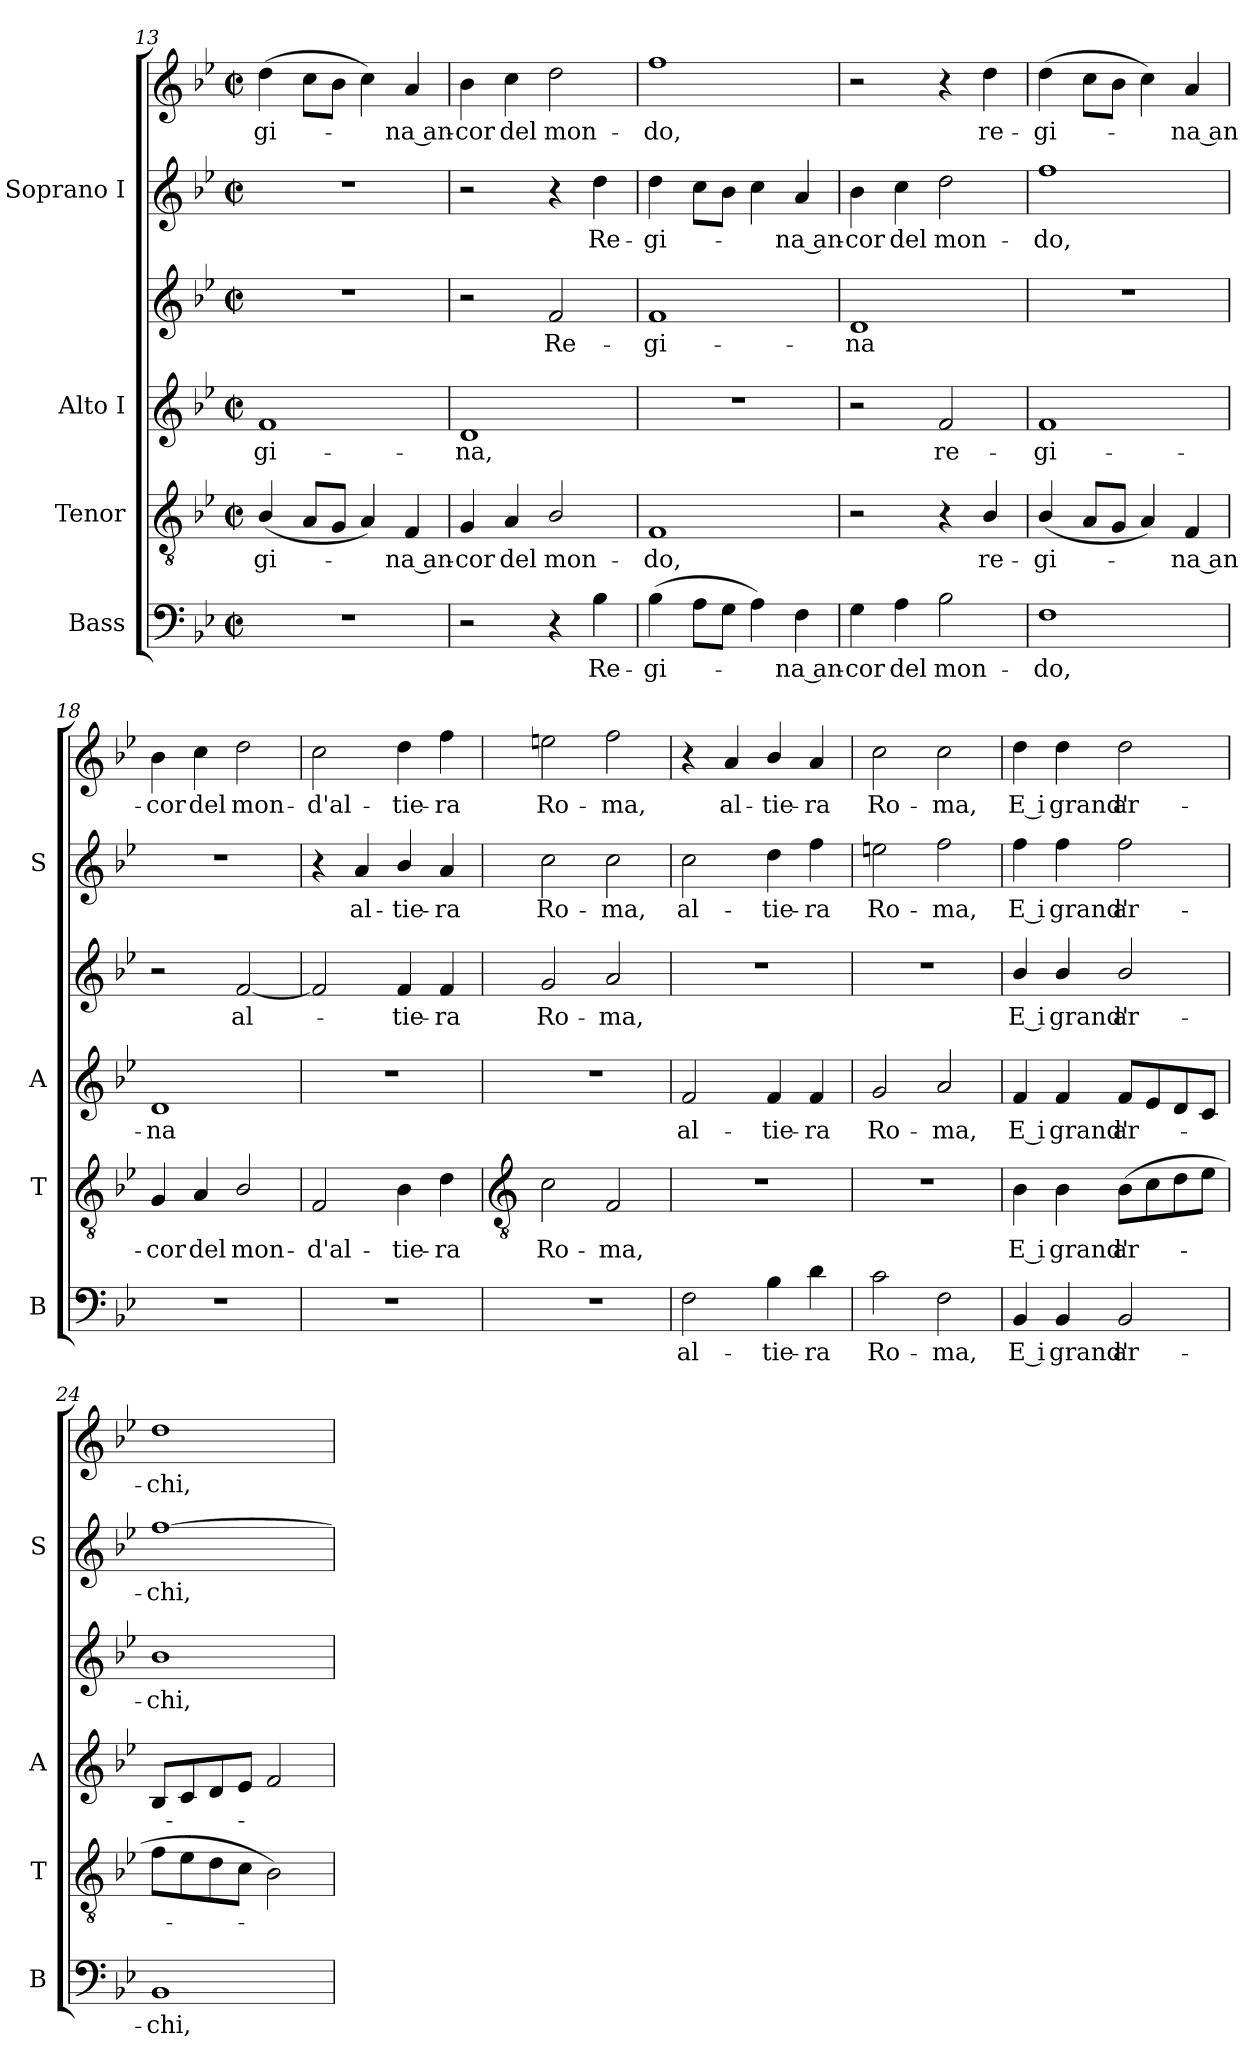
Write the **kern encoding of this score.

**kern	**text	**kern	**text	**kern	**text	**kern	**text	**kern	**text	**kern	**text
*part4	*part4	*part3	*part3	*part2	*part2	*part2	*part2	*part1	*part1	*part1	*part1
*staff6	*staff6	*staff5	*staff5	*staff4	*staff4	*staff3	*staff3	*staff2	*staff2	*staff1	*staff1
*I"Bass	*	*I"Tenor	*	*I"Alto I	*	*	*	*I"Soprano I	*	*	*
*I'B	*	*I'T	*	*I'A	*	*	*	*I'S	*	*	*
!!LO:LB:g=z
*clefF4	*	*clefGv2	*	*clefG2	*	*clefG2	*	*clefG2	*	*clefG2	*
*k[b-e-]	*	*k[b-e-]	*	*k[b-e-]	*	*k[b-e-]	*	*k[b-e-]	*	*k[b-e-]	*
*B-:	*	*B-:	*	*B-:	*	*B-:	*	*B-:	*	*B-:	*
*M2/2	*	*M2/2	*	*M2/2	*	*M2/2	*	*M2/2	*	*M2/2	*
*met(c|)	*	*met(c|)	*	*met(c|)	*	*met(c|)	*	*met(c|)	*	*met(c|)	*
=13	=13	=13	=13	=13	=13	=13	=13	=13	=13	=13	=13
!	!	!	!LO:LY:b	!	!LO:LY:b	!	!	!	!	!	!LO:LY:b
1r	.	(<4B-/	-gi-	1f	-gi-	1r	.	1r	.	(>4dd	-gi-
.	.	8AL	.	.	.	.	.	.	.	8ccL	.
.	.	8GJ	.	.	.	.	.	.	.	8b-J	.
.	.	4A)	.	.	.	.	.	.	.	4cc)	.
!	!	!	!LO:LY:b	!	!	!	!	!	!	!	!LO:LY:b
.	.	4F	na an-	.	.	.	.	.	.	4a	na an-
=14	=14	=14	=14	=14	=14	=14	=14	=14	=14	=14	=14
!	!	!	!LO:LY:b	!	!LO:LY:b	!	!	!	!	!	!LO:LY:b
2r	.	4G	-cor	1d	-na,	2r	.	2r	.	4b-	-cor
!	!	!	!LO:LY:b	!	!	!	!	!	!	!	!LO:LY:b
.	.	4A	del	.	.	.	.	.	.	4cc	del
!	!	!	!LO:LY:b	!	!	!	!LO:LY:b	!	!	!	!LO:LY:b
4r	.	2B-/	mon-	.	.	2f	-Re-	4r	.	2dd	mon-
!	!LO:LY:b	!	!	!	!	!	!	!	!LO:LY:b	!	!
4B-	Re-	.	.	.	.	.	.	4dd	-Re-	.	.
=15	=15	=15	=15	=15	=15	=15	=15	=15	=15	=15	=15
!	!LO:LY:b	!	!LO:LY:b	!	!	!	!LO:LY:b	!	!LO:LY:b	!	!LO:LY:b
(>4B-	-gi-	1F	-do,	1r	.	1f	gi-	4dd	gi-	1ff	-do,
8AL	.	.	.	.	.	.	.	8ccL	.	.	.
8GJ	.	.	.	.	.	.	.	8b-J	.	.	.
4A)	.	.	.	.	.	.	.	4cc	.	.	.
!	!LO:LY:b	!	!	!	!	!	!	!	!LO:LY:b	!	!
4F	na an-	.	.	.	.	.	.	4a	na an-	.	.
=16	=16	=16	=16	=16	=16	=16	=16	=16	=16	=16	=16
!	!LO:LY:b	!	!	!	!	!	!LO:LY:b	!	!LO:LY:b	!	!
4G	-cor	2r	.	2r	.	1d	-na	4b-	-cor	2r	.
!	!LO:LY:b	!	!	!	!	!	!	!	!LO:LY:b	!	!
4A	del	.	.	.	.	.	.	4cc	del	.	.
!	!LO:LY:b	!	!	!	!LO:LY:b	!	!	!	!LO:LY:b	!	!
2B-	mon-	4r	.	2f	re-	.	.	2dd	mon-	4r	.
!	!	!	!LO:LY:b	!	!	!	!	!	!	!	!LO:LY:b
.	.	4B-/	re-	.	.	.	.	.	.	4dd	-re-
=17	=17	=17	=17	=17	=17	=17	=17	=17	=17	=17	=17
!	!LO:LY:b	!	!LO:LY:b	!	!LO:LY:b	!	!	!	!LO:LY:b	!	!LO:LY:b
1F	-do,	(<4B-/	-gi-	1f	-gi-	1r	.	1ff	-do,	(>4dd	-gi-
.	.	8AL	.	.	.	.	.	.	.	8ccL	.
.	.	8GJ	.	.	.	.	.	.	.	8b-J	.
.	.	4A)	.	.	.	.	.	.	.	4cc)	.
!	!	!	!LO:LY:b	!	!	!	!	!	!	!	!LO:LY:b
.	.	4F	na an-	.	.	.	.	.	.	4a	na an-
=18	=18	=18	=18	=18	=18	=18	=18	=18	=18	=18	=18
!	!	!	!LO:LY:b	!	!LO:LY:b	!	!	!	!	!	!LO:LY:b
1r	.	4G	-cor	1d	na	2r	.	1r	.	4b-	cor
!	!	!	!LO:LY:b	!	!	!	!	!	!	!	!LO:LY:b
.	.	4A	del	.	.	.	.	.	.	4cc	del
!	!	!	!LO:LY:b	!	!	!	!LO:LY:b	!	!	!	!LO:LY:b
.	.	2B-/	mon-	.	.	[2f	-al-	.	.	2dd	mon-
=19	=19	=19	=19	=19	=19	=19	=19	=19	=19	=19	=19
!	!	!	!LO:LY:b	!	!	!	!	!	!	!	!LO:LY:b
1r	.	2F	-d'al-	1r	.	2f]	.	4r	.	2cc	-d'al-
!	!	!	!	!	!	!	!	!	!LO:LY:b	!	!
.	.	.	.	.	.	.	.	4a	al-	.	.
!	!	!	!LO:LY:b	!	!	!	!LO:LY:b	!	!LO:LY:b	!	!LO:LY:b
.	.	4B-	-tie-	.	.	4f	tie-	4b-/	-tie-	4dd	-tie-
!	!	!	!LO:LY:b	!	!	!	!LO:LY:b	!	!LO:LY:b	!	!LO:LY:b
.	.	4d	-ra	.	.	4f	-ra	4a	-ra	4ff	-ra
!!LO:LB:g=z
=20	=20	=20	=20	=20	=20	=20	=20	=20	=20	=20	=20
*	*	*clefGv2	*	*	*	*	*	*	*	*	*
!	!	!	!LO:LY:b	!	!	!	!LO:LY:b	!	!LO:LY:b	!	!LO:LY:b
1r	.	2c	Ro-	1r	.	2g	Ro-	2cc	Ro-	2een	Ro-
!	!	!	!LO:LY:b	!	!	!	!LO:LY:b	!	!LO:LY:b	!	!LO:LY:b
.	.	2F	-ma,	.	.	2a	-ma,	2cc	-ma,	2ff	-ma,
=21	=21	=21	=21	=21	=21	=21	=21	=21	=21	=21	=21
!	!LO:LY:b	!	!	!	!LO:LY:b	!	!	!	!LO:LY:b	!	!
2F	al-	1r	.	2f	al-	1r	.	2cc	al-	4r	.
!	!	!	!	!	!	!	!	!	!	!	!LO:LY:b
.	.	.	.	.	.	.	.	.	.	4a	al-
!	!LO:LY:b	!	!	!	!LO:LY:b	!	!	!	!LO:LY:b	!	!LO:LY:b
4B-	-tie-	.	.	4f	-tie-	.	.	4dd	-tie-	4b-/	-tie-
!	!LO:LY:b	!	!	!	!LO:LY:b	!	!	!	!LO:LY:b	!	!LO:LY:b
4d	-ra	.	.	4f	-ra	.	.	4ff	-ra	4a	-ra
=22	=22	=22	=22	=22	=22	=22	=22	=22	=22	=22	=22
!	!LO:LY:b	!	!	!	!LO:LY:b	!	!	!	!LO:LY:b	!	!LO:LY:b
2c	Ro-	1r	.	2g	Ro-	1r	.	2een	Ro-	2cc	Ro-
!	!LO:LY:b	!	!	!	!LO:LY:b	!	!	!	!LO:LY:b	!	!LO:LY:b
2F	-ma,	.	.	2a	-ma,	.	.	2ff	-ma,	2cc	-ma,
=23	=23	=23	=23	=23	=23	=23	=23	=23	=23	=23	=23
!	!LO:LY:b	!	!LO:LY:b	!	!LO:LY:b	!	!LO:LY:b	!	!LO:LY:b	!	!LO:LY:b
4BB-	E i	4B-	E i	4f	-E i	4b-/	E i	4ff	-E i	4dd	E i
!	!LO:LY:b	!	!LO:LY:b	!	!LO:LY:b	!	!LO:LY:b	!	!LO:LY:b	!	!LO:LY:b
4BB-	grand'	4B-	grand'	4f	grand'	4b-/	grand'	4ff	grand'	4dd	grand'
!	!LO:LY:b	!	!LO:LY:b	!	!LO:LY:b	!	!LO:LY:b	!	!LO:LY:b	!	!LO:LY:b
2BB-	ar-	(>8B-L	ar-	8fL	ar-	2b-/	ar-	2ff	ar-	2dd	ar-
.	.	8c	.	8e-	.	.	.	.	.	.	.
.	.	8d	.	8d	.	.	.	.	.	.	.
.	.	8e-J	.	8cJ	.	.	.	.	.	.	.
=24	=24	=24	=24	=24	=24	=24	=24	=24	=24	=24	=24
!	!LO:LY:b	!	!	!	!	!	!LO:LY:b	!	!LO:LY:b	!	!LO:LY:b
1BB-	-chi,	8fL	.	8B-L	.	1b-	chi,	[1ff	chi,	1dd	-chi,
.	.	8e-	.	8c	.	.	.	.	.	.	.
.	.	8d	.	8d	.	.	.	.	.	.	.
.	.	8cJ	.	8e-J	.	.	.	.	.	.	.
.	.	2B-)	.	2f	.	.	.	.	.	.	.
=	=	=	=	=	=	=	=	=	=	=	=
*-	*-	*-	*-	*-	*-	*-	*-	*-	*-	*-	*-
